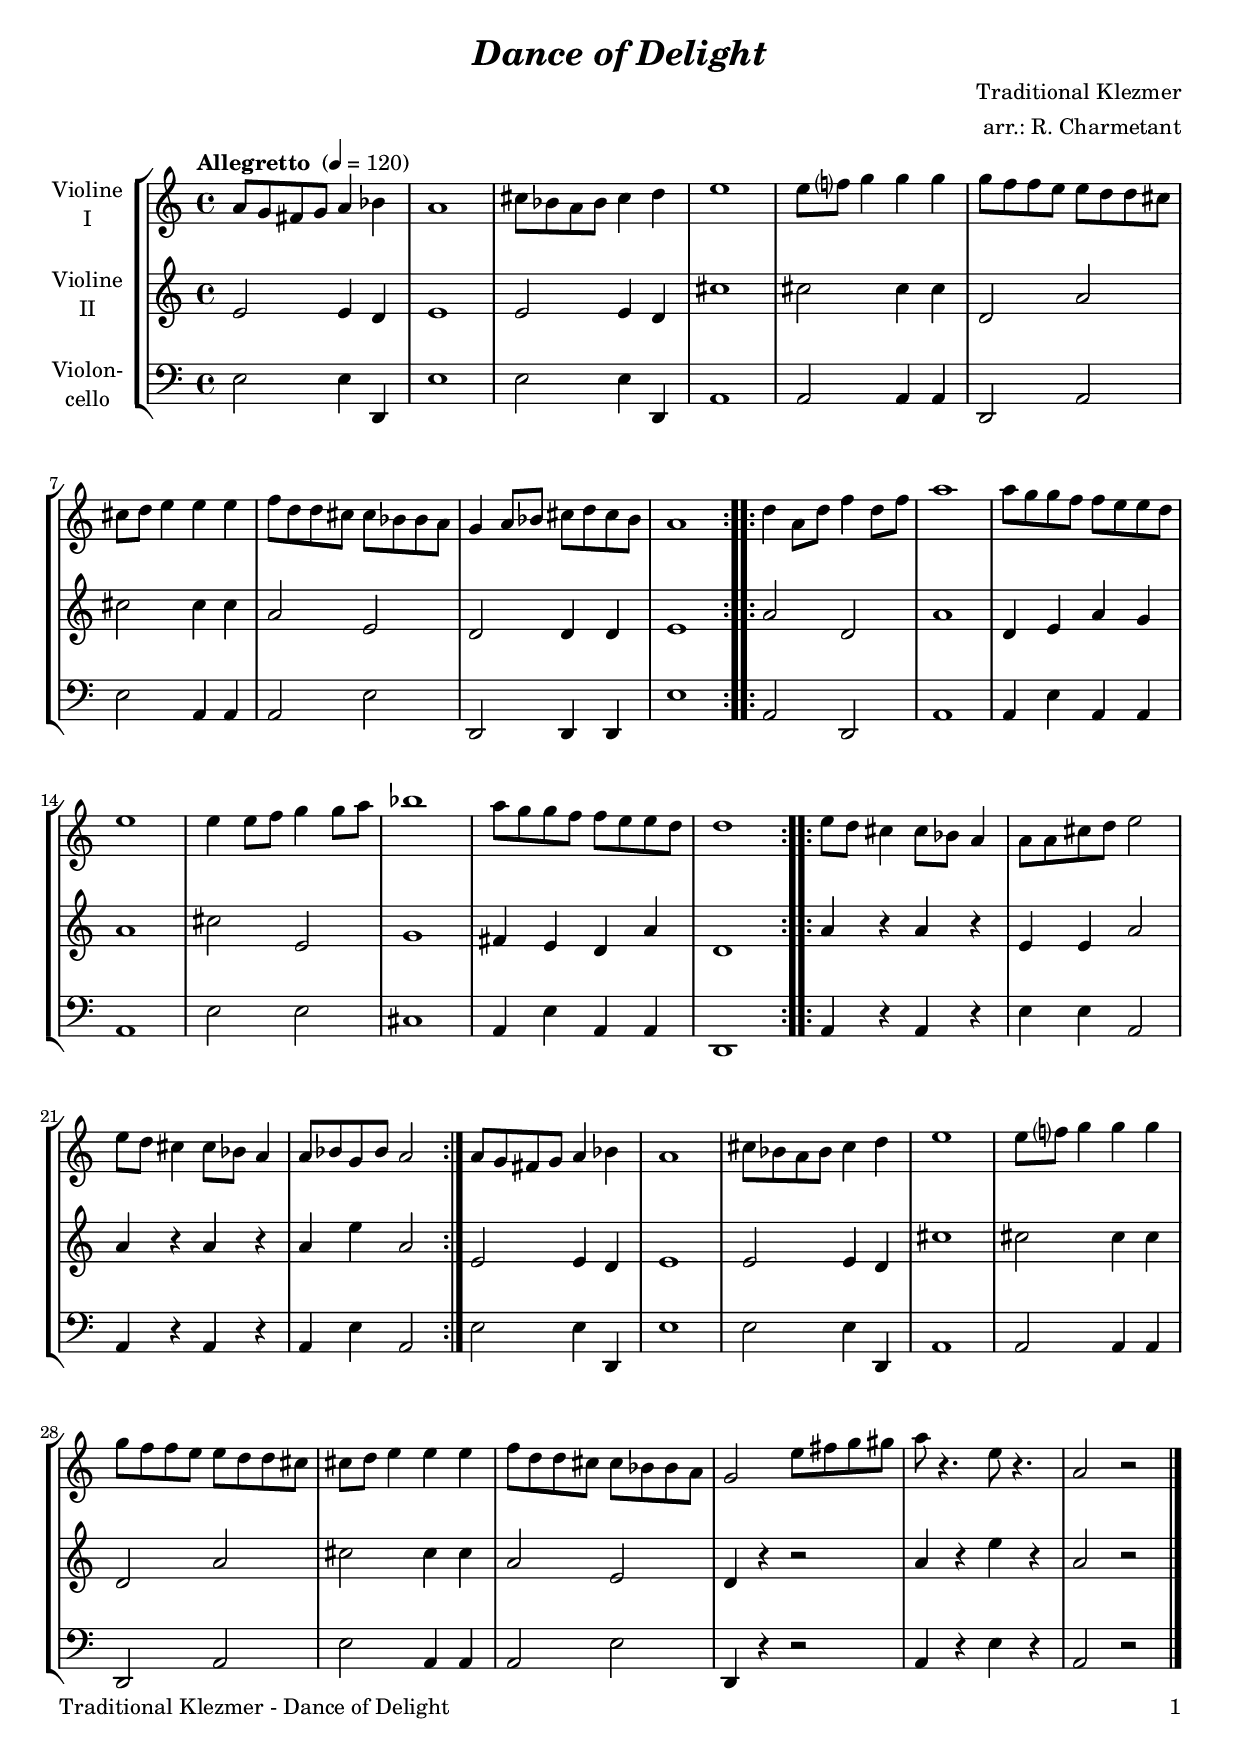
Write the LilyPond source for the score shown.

\version "2.22.0"
\include "deutsch.ly"

#(set-global-staff-size 19)

\header {
  title     = \markup \bold \italic "Dance of Delight"
  composer  = "Traditional Klezmer"
  arranger  = "arr.: R. Charmetant"
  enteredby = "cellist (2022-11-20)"
%  piece     = ""
}

voiceconsts = {
  \key g \minor
  \time 4/4
  \clef "treble"
%  \numericTimeSignature
  \compressEmptyMeasures
  % Set default beaming for all staves
%  \set Timing.beamExceptions = #'()
%  \set Timing.baseMoment     = #(ly:make-moment 1 4)
%  \set Timing.beatStructure  = #'(1 1 1)
\tempo "Allegretto " 4=120
}

mist = "string ensemble 1"
mivl = "violin"
miba = "cello"
mipz = "pizzicato strings"

accl = \markup \italic "accel."
arco = \markup \italic "arco"
pizz = \markup \italic "pizz."

va = \relative c'' {
  \voiceconsts

  \repeat volta 2 {
    g8 f e f g4 as
    g1
    h8 as g as h4 c
    d1
    d8 es? f4 f f
    f8 es es d d c c h
    h c d4 d d

    es8 c c h h as as g
    f4 g8 as h c h as
    g1
  }

  \repeat volta 2 {
    c4 g8 c es4 c8 es
    g1
    g8 f f es es d d c
    d1

    d4 d8 es f4 f8 g
    as1
    g8 f f es es d d c
    c1
  }

  \repeat volta 2 {
    d8 c h4 h8 as g4
    g8 g h c d2
    d8 c h4 h8 as g4

    g8 as f as g2
  }

  g8 f e f g4 as
  g1
  h8 as g as h4 c
  d1
  d8 es? f4 f f
  f8 es es d d c c h

  h c d4 d d
  es8 c c h h as as g
  f2 d'8 e f fis
  g r4. d8 r4.
  g,2 r \bar "|."
}

vb = \relative c' {
  \voiceconsts

  \repeat volta 2 {
    d2 d4 c
    d1
    d2 d4 c
    h'1
    h2 h4 h
    c,2 g'
    h h4 h
    g2 d
    c c4 c
    d1
  }

  \repeat volta 2 {
    g2 c,
    g'1

    c,4 d g f
    g1
    h2 d,
    f1
    e4 d c g'
    c,1
  }

  \repeat volta 2 {
    g'4 r g r
    d d g2
    g4 r g r
    g d' g,2
  }
  d d4 c
  d1

  d2 d4 c
  h'1
  h2 h4 h
  c,2 g'
  h h4 h
  g2 d
  c4 r r2
  g'4 r d' r
  g,2 r \bar "|."
}

vc = \relative c {
  \voiceconsts
  \clef "bass"
  
  \repeat volta 2 {
    d2 d4 c,
    d'1
    d2 d4 c,
    g'1
    g2 g4 g
    c,2 g'
    d' g,4 g
    g2 d'
    c, c4 c
    d'1
  }

  \repeat volta 2 {
    g,2 c,
    g'1

    g4 d' g, g
    g1
    d'2 d
    h1
    g4 d' g, g
    c,1
  }

  \repeat volta 2 {
    g'4 r g r
    d' d g,2
    g4 r g r
    g d' g,2
  }
  d' d4 c,
  d'1

  d2 d4 c,
  g'1
  g2 g4 g
  c,2 g'
  d' g,4 g
  g2 d'
  c,4 r r2
  g'4 r d' r
  g,2 r \bar "|."
}


music = \new StaffGroup <<
      \new Staff {
	\set Staff.midiInstrument = \mivl
	\set Staff.instrumentName = \markup \center-column { "Violine" "I" }
	\transpose g a { \va }
      }

      \new Staff {
	\set Staff.midiInstrument = \mivl
	\set Staff.instrumentName = \markup \center-column { "Violine" "II" }
	\transpose g a { \vb }
      }

      \new Staff {
	\set Staff.midiInstrument = \miba
	\set Staff.instrumentName = \markup \center-column { "Violon-" "cello" }
	\transpose g a { \vc }
      }
>>

\book {
   \paper {
    print-page-number = ##t
    print-first-page-number = ##t
    ragged-last-bottom = ##f
    oddHeaderMarkup = \markup \null
    evenHeaderMarkup = \markup \null
    oddFooterMarkup = \markup {
      \fill-line {
        \on-the-fly #print-page-number-check-first
        "Traditional Klezmer - Dance of Delight" \fromproperty #'page:page-number-string
      }
    }
    evenFooterMarkup = \oddFooterMarkup
  } \score {
    \music
    \layout {}
  }

  \score {
    \unfoldRepeats \music

    \midi {
      \context {
        \Score
      }
    }
  }
}